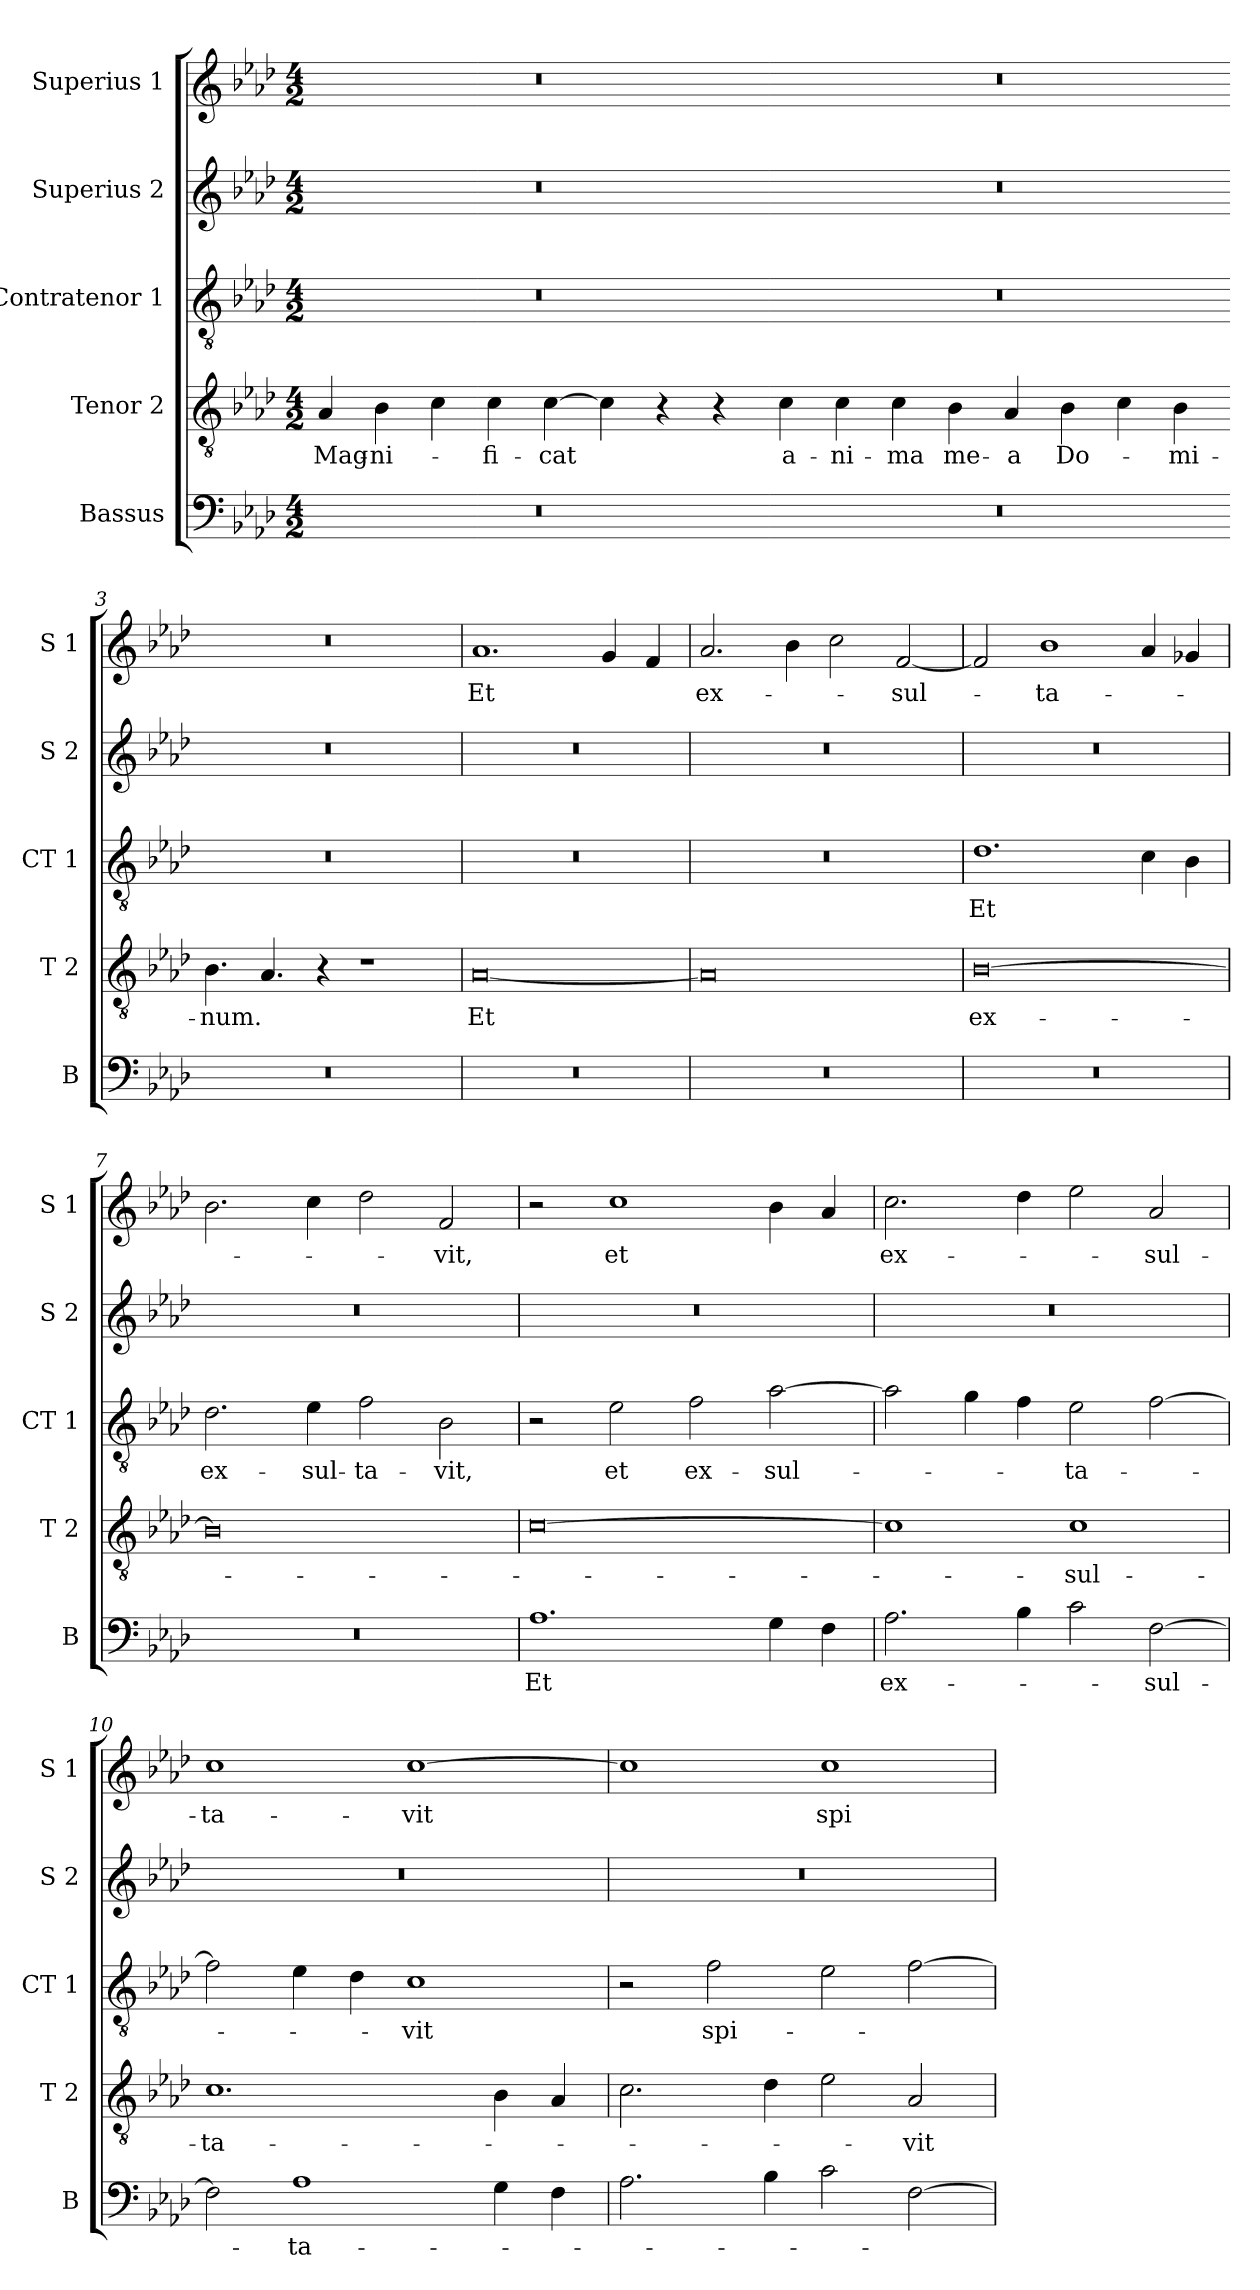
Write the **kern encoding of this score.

**kern	**text	**kern	**text	**kern	**text	**kern	**kern	**text
*part5	*part5	*part4	*part4	*part3	*part3	*part2	*part1	*part1
*staff5	*staff5	*staff4	*staff4	*staff3	*staff3	*staff2	*staff1	*staff1
*I"Bassus	*	*I"Tenor 2	*	*I"Contratenor 1	*	*I"Superius 2	*I"Superius  1	*
*I'B	*	*I'T 2	*	*I'CT 1	*	*I'S 2	*I'S 1	*
*clefF4	*	*clefGv2	*	*clefGv2	*	*clefG2	*clefG2	*
*k[b-e-a-d-]	*	*k[b-e-a-d-]	*	*k[b-e-a-d-]	*	*k[b-e-a-d-]	*k[b-e-a-d-]	*
*A-:	*	*A-:	*	*A-:	*	*A-:	*A-:	*
*M4/2	*	*M4/2	*	*M4/2	*	*M4/2	*M4/2	*
=1	=1	=1	=1	=1	=1	=1	=1	=1
!	!	!	!LO:LY:b	!	!	!	!	!
0r	.	4A-/	Mag-	0r	.	0r	0r	.
!	!	!	!LO:LY:b	!	!	!	!	!
.	.	4B-\	-ni-	.	.	.	.	.
.	.	4c\	.	.	.	.	.	.
!	!	!	!LO:LY:b	!	!	!	!	!
.	.	4c\	-fi-	.	.	.	.	.
!	!	!	!LO:LY:b	!	!	!	!	!
.	.	[4c\	-cat	.	.	.	.	.
.	.	4c\]	.	.	.	.	.	.
.	.	4r	.	.	.	.	.	.
.	.	4r	.	.	.	.	.	.
=2-	=2-	=2-	=2-	=2-	=2-	=2-	=2-	=2-
!	!	!	!LO:LY:b	!	!	!	!	!
0r	.	4c\	a-	0r	.	0r	0r	.
!	!	!	!LO:LY:b	!	!	!	!	!
.	.	4c\	-ni-	.	.	.	.	.
!	!	!	!LO:LY:b	!	!	!	!	!
.	.	4c\	-ma	.	.	.	.	.
!	!	!	!LO:LY:b	!	!	!	!	!
.	.	4B-\	me-	.	.	.	.	.
!	!	!	!LO:LY:b	!	!	!	!	!
.	.	4A-/	-a	.	.	.	.	.
!	!	!	!LO:LY:b	!	!	!	!	!
.	.	4B-\	Do-	.	.	.	.	.
.	.	4c\	.	.	.	.	.	.
!	!	!	!LO:LY:b	!	!	!	!	!
.	.	4B-\	-mi-	.	.	.	.	.
=3-	=3-	=3-	=3-	=3-	=3-	=3-	=3-	=3-
!	!	!	!LO:LY:b	!	!	!	!	!
0r	.	4.B-\	-num.	0r	.	0r	0r	.
.	.	4.A-/	.	.	.	.	.	.
.	.	4r	.	.	.	.	.	.
.	.	1r	.	.	.	.	.	.
!!LO:LB:g=z
=4	=4	=4	=4	=4	=4	=4	=4	=4
!	!	!	!LO:LY:b	!	!	!	!	!LO:LY:b
0r	.	[0A-	Et	0r	.	0r	1.a-	Et
.	.	.	.	.	.	.	4g/	.
.	.	.	.	.	.	.	4f/	.
=5	=5	=5	=5	=5	=5	=5	=5	=5
!	!	!	!	!	!	!	!	!LO:LY:b
0r	.	0A-]	.	0r	.	0r	2.a-/	ex-
.	.	.	.	.	.	.	4b-\	.
.	.	.	.	.	.	.	2cc\	.
!	!	!	!	!	!	!	!	!LO:LY:b
.	.	.	.	.	.	.	[2f/	-sul-
=6	=6	=6	=6	=6	=6	=6	=6	=6
!	!	!	!LO:LY:b	!	!LO:LY:b	!	!	!
0r	.	[0B-	ex-	1.d-	Et	0r	2f/]	.
!	!	!	!	!	!	!	!	!LO:LY:b
.	.	.	.	.	.	.	1b-	-ta-
.	.	.	.	4c\	.	.	4a-/	.
.	.	.	.	4B-\	.	.	4g-X/	.
=7	=7	=7	=7	=7	=7	=7	=7	=7
!	!	!	!	!	!LO:LY:b	!	!	!
0r	.	0B-]	.	2.d-\	ex-	0r	2.b-\	.
!	!	!	!	!	!LO:LY:b	!	!	!
.	.	.	.	4e-\	-sul-	.	4cc\	.
!	!	!	!	!	!LO:LY:b	!	!	!
.	.	.	.	2f\	-ta-	.	2dd-\	.
!	!	!	!	!	!LO:LY:b	!	!	!LO:LY:b
.	.	.	.	2B-\	-vit,	.	2f/	-vit,
=8	=8	=8	=8	=8	=8	=8	=8	=8
!	!LO:LY:b	!	!	!	!	!	!	!
1.A-	Et	[0c	.	2r	.	0r	2r	.
!	!	!	!	!	!LO:LY:b	!	!	!LO:LY:b
.	.	.	.	2e-\	et	.	1cc	et
!	!	!	!	!	!LO:LY:b	!	!	!
.	.	.	.	2f\	ex-	.	.	.
!	!	!	!	!	!LO:LY:b	!	!	!
4G\	.	.	.	[2a-\	-sul-	.	4b-\	.
4F\	.	.	.	.	.	.	4a-/	.
!!LO:LB:g=z
=9	=9	=9	=9	=9	=9	=9	=9	=9
!	!LO:LY:b	!	!	!	!	!	!	!LO:LY:b
2.A-\	ex-	1c]	.	2a-\]	.	0r	2.cc\	ex-
.	.	.	.	4g\	.	.	.	.
4B-\	.	.	.	4f\	.	.	4dd-\	.
!	!	!	!LO:LY:b	!	!LO:LY:b	!	!	!
2c\	.	1c	-sul-	2e-\	-ta-	.	2ee-\	.
!	!LO:LY:b	!	!	!	!	!	!	!LO:LY:b
[2F\	-sul-	.	.	[2f\	.	.	2a-/	-sul-
=10	=10	=10	=10	=10	=10	=10	=10	=10
!	!	!	!LO:LY:b	!	!	!	!	!LO:LY:b
2F\]	.	1.c	-ta-	2f\]	.	0r	1cc	-ta-
!	!LO:LY:b	!	!	!	!	!	!	!
1A-	-ta-	.	.	4e-\	.	.	.	.
.	.	.	.	4d-\	.	.	.	.
!	!	!	!	!	!LO:LY:b	!	!	!LO:LY:b
.	.	.	.	1c	-vit	.	[1cc	-vit
4G\	.	4B-\	.	.	.	.	.	.
4F\	.	4A-/	.	.	.	.	.	.
=11	=11	=11	=11	=11	=11	=11	=11	=11
2.A-\	.	2.c\	.	2r	.	0r	1cc]	.
!	!	!	!	!	!LO:LY:b	!	!	!
.	.	.	.	2f\	spi-	.	.	.
4B-\	.	4d-\	.	.	.	.	.	.
!	!	!	!	!	!	!	!	!LO:LY:b
2c\	.	2e-\	.	2e-\	.	.	1cc	spi-
!	!	!	!LO:LY:b	!	!	!	!	!
[2F\	.	2A-/	-vit	[2f\	.	.	.	.
=	=	=	=	=	=	=	=	=
*-	*-	*-	*-	*-	*-	*-	*-	*-
